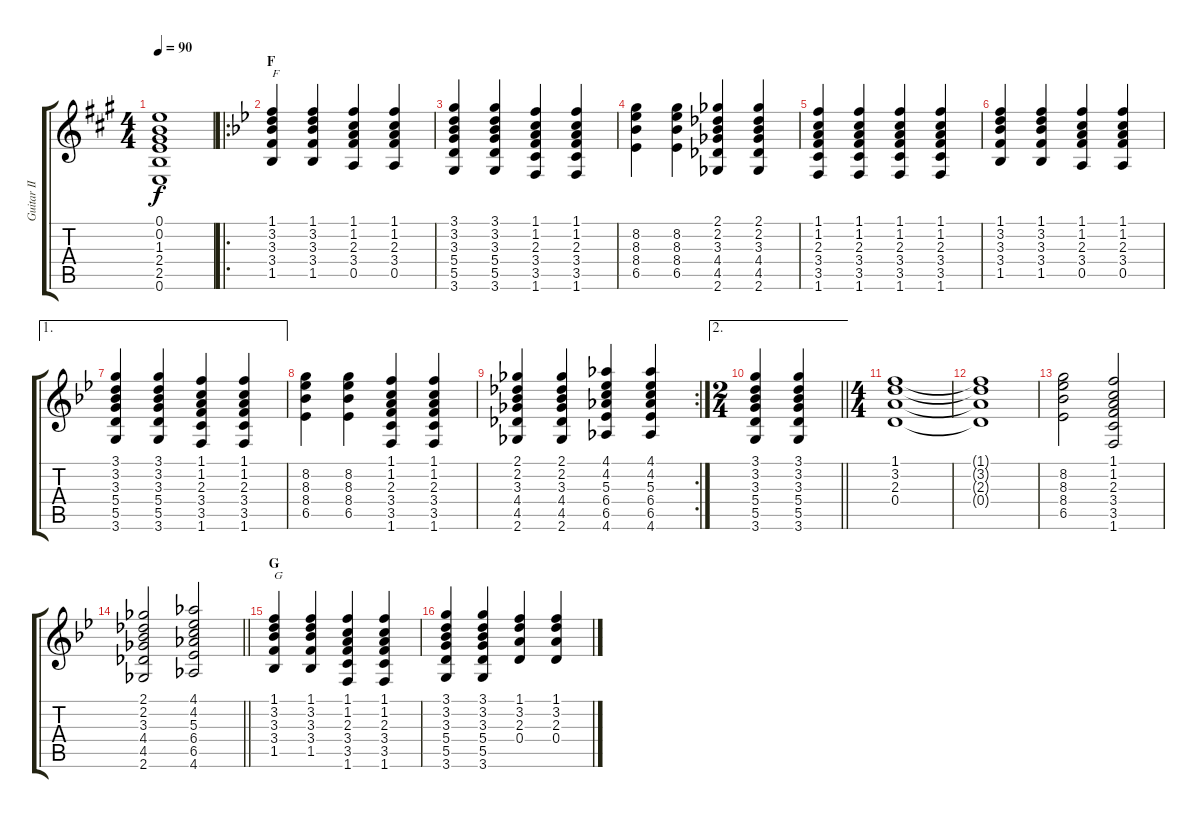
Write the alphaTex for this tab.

\track ("Guitar II" "Guitar II") {instrument acousticguitarnylon}
\staff {score tabs}
\tuning (E4 B3 G3 D3 A2 E2) {hide}
\ts (4 4)
\tempo 90
\clef g2
\ks a
(0.1{t} 0.2{t} 1.3{t} 2.4{t} 2.5{t} 0.6{t}).1{dy f} |
\ro
\section ("" "F")
\ks bb
(1.1 3.2 3.3 3.4 1.5).4{txt "F"} (1.1 3.2 3.3 3.4 1.5).4 (1.1 1.2 2.3 3.4 0.5).4 (1.1 1.2 2.3 3.4 0.5).4 |
(3.1 3.2 3.3 5.4 5.5 3.6).4 (3.1 3.2 3.3 5.4 5.5 3.6).4 (1.1 1.2 2.3 3.4 3.5 1.6).4 (1.1 1.2 2.3 3.4 3.5 1.6).4 |
(8.2 8.3 8.4 6.5).4 (8.2 8.3 8.4 6.5).4 (2.1 2.2 3.3 4.4 4.5 2.6).4 (2.1 2.2 3.3 4.4 4.5 2.6).4 |
(1.1 1.2 2.3 3.4 3.5 1.6).4 (1.1 1.2 2.3 3.4 3.5 1.6).4 (1.1 1.2 2.3 3.4 3.5 1.6).4 (1.1 1.2 2.3 3.4 3.5 1.6).4 |
(1.1 3.2 3.3 3.4 1.5).4 (1.1 3.2 3.3 3.4 1.5).4 (1.1 1.2 2.3 3.4 0.5).4 (1.1 1.2 2.3 3.4 0.5).4 |
\ae 1
(3.1 3.2 3.3 5.4 5.5 3.6).4 (3.1 3.2 3.3 5.4 5.5 3.6).4 (1.1 1.2 2.3 3.4 3.5 1.6).4 (1.1 1.2 2.3 3.4 3.5 1.6).4 |
(8.2 8.3 8.4 6.5).4 (8.2 8.3 8.4 6.5).4 (1.1 1.2 2.3 3.4 3.5 1.6).4 (1.1 1.2 2.3 3.4 3.5 1.6).4 |
\rc 2
(2.1 2.2 3.3 4.4 4.5 2.6).4 (2.1 2.2 3.3 4.4 4.5 2.6).4 (4.1 4.2 5.3 6.4 6.5 4.6).4 (4.1 4.2 5.3 6.4 6.5 4.6).4 |
\ae 2
\ts (2 4)
\barLineRight lightlight
(3.1 3.2 3.3 5.4 5.5 3.6).4 (3.1 3.2 3.3 5.4 5.5 3.6).4 |
\ts (4 4)
(1.1 3.2 2.3 0.4).1 |
(1.1{t} 3.2{t} 2.3{t} 0.4{t}).1 |
(8.2 8.3 8.4 6.5).2 (1.1 1.2 2.3 3.4 3.5 1.6).2 |
\barLineRight lightlight
(2.1 2.2 3.3 4.4 4.5 2.6).2 (4.1 4.2 5.3 6.4 6.5 4.6).2 |
\section ("" "G")
(1.1 3.2 3.3 3.4 1.5).4{txt "G"} (1.1 3.2 3.3 3.4 1.5).4 (1.1 1.2 2.3 3.4 3.5 1.6).4 (1.1 1.2 2.3 3.4 3.5 1.6).4 |
(3.1 3.2 3.3 5.4 5.5 3.6).4 (3.1 3.2 3.3 5.4 5.5 3.6).4 (1.1 3.2 2.3 0.4).4 (1.1 3.2 2.3 0.4).4
